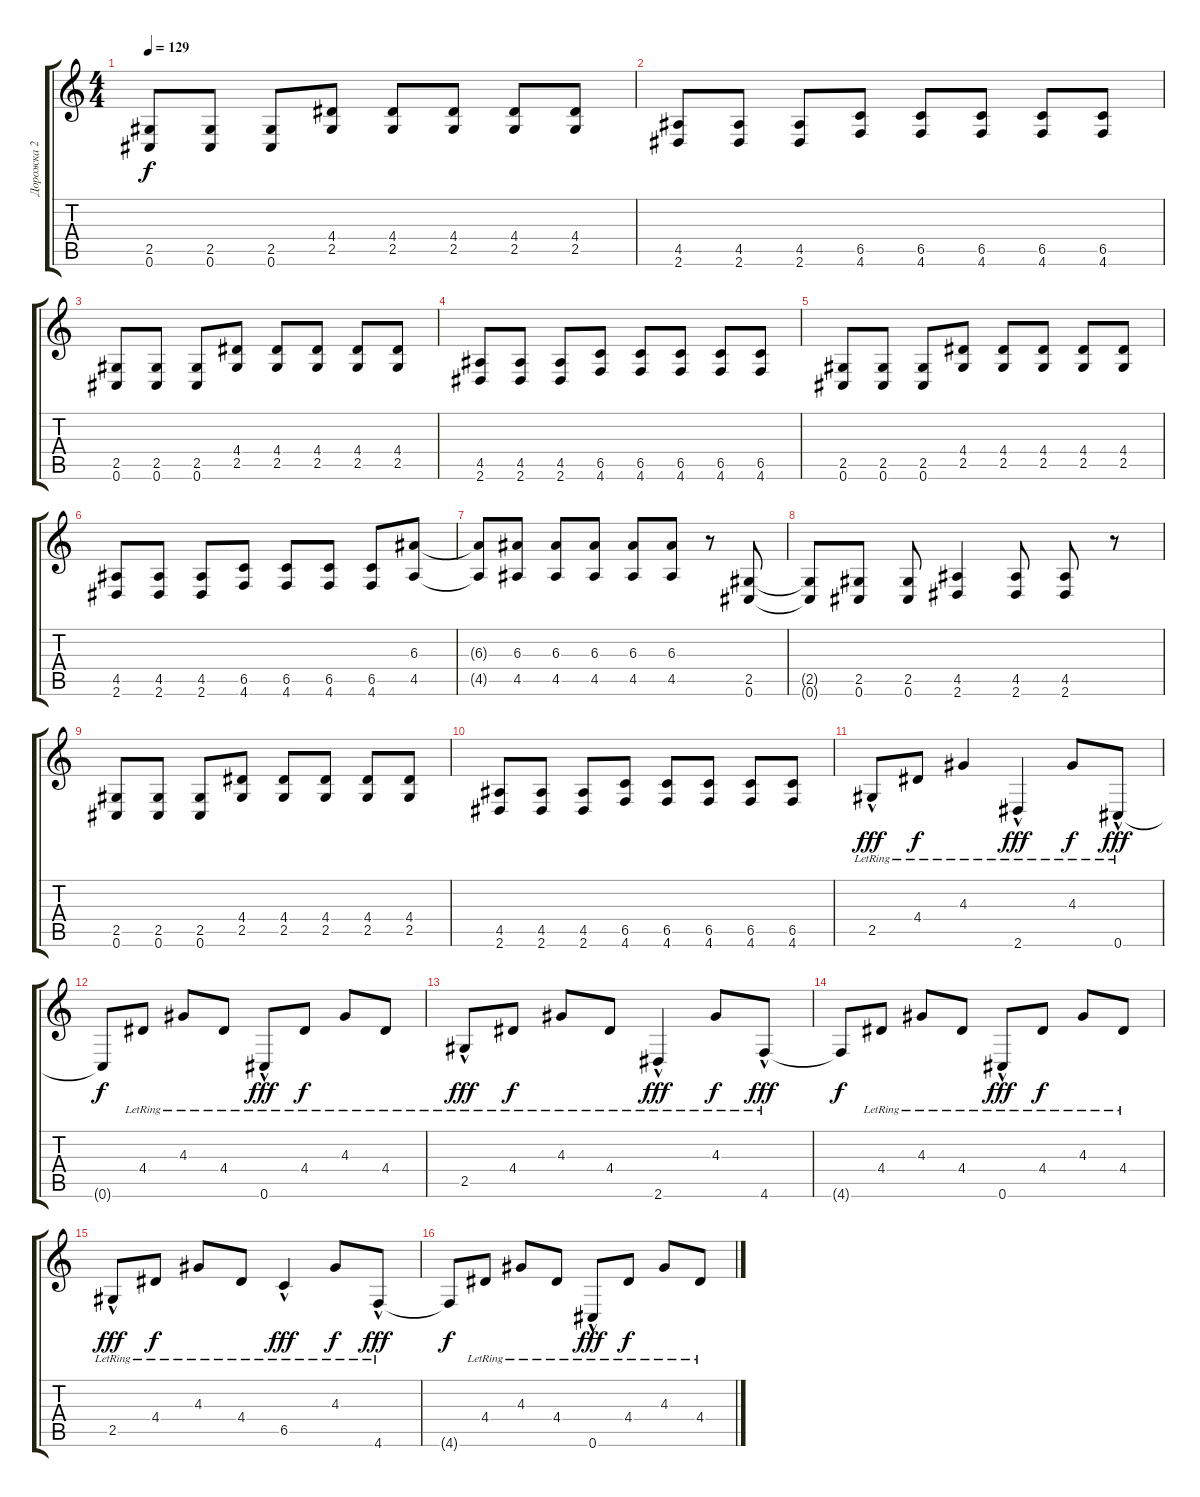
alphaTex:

\track ("Дорожка 2" "Дорожка 2") {instrument distortionguitar}
\staff {score tabs}
\tuning (Db4 Ab3 E3 B2 Gb2 Db2) {hide}
\ts (4 4)
\tempo 129
\clef g2
\ks c
(2.5 0.6).8{dy f} (2.5 0.6).8 (2.5 0.6).8 (4.4 2.5).8 (4.4 2.5).8 (4.4 2.5).8 (4.4 2.5).8 (4.4 2.5).8 |
(4.5 2.6).8 (4.5 2.6).8 (4.5 2.6).8 (6.5 4.6).8 (6.5 4.6).8 (6.5 4.6).8 (6.5 4.6).8 (6.5 4.6).8 |
(2.5 0.6).8 (2.5 0.6).8 (2.5 0.6).8 (4.4 2.5).8 (4.4 2.5).8 (4.4 2.5).8 (4.4 2.5).8 (4.4 2.5).8 |
(4.5 2.6).8 (4.5 2.6).8 (4.5 2.6).8 (6.5 4.6).8 (6.5 4.6).8 (6.5 4.6).8 (6.5 4.6).8 (6.5 4.6).8 |
(2.5 0.6).8 (2.5 0.6).8 (2.5 0.6).8 (4.4 2.5).8 (4.4 2.5).8 (4.4 2.5).8 (4.4 2.5).8 (4.4 2.5).8 |
(4.5 2.6).8 (4.5 2.6).8 (4.5 2.6).8 (6.5 4.6).8 (6.5 4.6).8 (6.5 4.6).8 (6.5 4.6).8 (6.3 4.5).8 |
(6.3{t} 4.5{t}).8 (6.3 4.5).8 (6.3 4.5).8 (6.3 4.5).8 (6.3 4.5).8 (6.3 4.5).8 r.8 (2.5 0.6).8 |
(2.5{t} 0.6{t}).8 (2.5 0.6).8 (2.5 0.6).8 (4.5 2.6).4 (4.5 2.6).8 (4.5 2.6).8 r.8 |
(2.5 0.6).8 (2.5 0.6).8 (2.5 0.6).8 (4.4 2.5).8 (4.4 2.5).8 (4.4 2.5).8 (4.4 2.5).8 (4.4 2.5).8 |
(4.5 2.6).8 (4.5 2.6).8 (4.5 2.6).8 (6.5 4.6).8 (6.5 4.6).8 (6.5 4.6).8 (6.5 4.6).8 (6.5 4.6).8 |
2.5{hac lr}.8{dy fff instrument electricguitarjazz} 4.4{lr}.8{dy f} 4.3{lr}.4 2.6{hac lr}.4{dy fff} 4.3{lr}.8{dy f} 0.6{hac lr}.8{dy fff} |
0.6{t}.8{dy f} 4.4{lr}.8 4.3{lr}.8 4.4{lr}.8 0.6{hac lr}.8{dy fff} 4.4{lr}.8{dy f} 4.3{lr}.8 4.4{lr}.8 |
2.5{hac lr}.8{dy fff} 4.4{lr}.8{dy f} 4.3{lr}.8 4.4{lr}.8 2.6{hac lr}.4{dy fff} 4.3{lr}.8{dy f} 4.6{hac lr}.8{dy fff} |
4.6{t}.8{dy f} 4.4{lr}.8 4.3{lr}.8 4.4{lr}.8 0.6{hac lr}.8{dy fff} 4.4{lr}.8{dy f} 4.3{lr}.8 4.4{lr}.8 |
2.5{hac lr}.8{dy fff} 4.4{lr}.8{dy f} 4.3{lr}.8 4.4{lr}.8 6.5{hac lr}.4{dy fff} 4.3{lr}.8{dy f} 4.6{hac lr}.8{dy fff} |
4.6{t}.8{dy f} 4.4{lr}.8 4.3{lr}.8 4.4{lr}.8 0.6{hac lr}.8{dy fff} 4.4{lr}.8{dy f} 4.3{lr}.8 4.4{lr}.8
